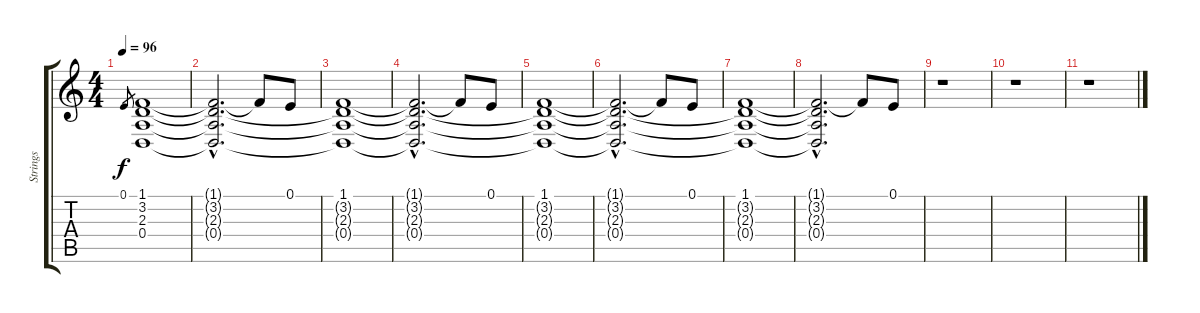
\track ("Strings" "Strings") {instrument stringensemble1}
\staff {score tabs}
\tuning (E4 B3 G3 D3 A2 E2) {hide}
\ts (4 4)
\tempo 96
\clef g2
\ks c
0.1.8{gr dy f} (1.1 3.2 2.3 0.4).1 |
(1.1{hac t} 3.2{hac t} 2.3{hac t} 0.4{hac t}).2{d} 1.1{t}.8 0.1.8 |
(1.1 3.2{t} 2.3{t} 0.4{t}).1 |
(1.1{hac t} 3.2{hac t} 2.3{hac t} 0.4{hac t}).2{d} 1.1{t}.8 0.1.8 |
(1.1 3.2{t} 2.3{t} 0.4{t}).1 |
(1.1{hac t} 3.2{hac t} 2.3{hac t} 0.4{hac t}).2{d} 1.1{t}.8 0.1.8 |
(1.1 3.2{t} 2.3{t} 0.4{t}).1{volume 0} |
(1.1{hac t} 3.2{hac t} 2.3{hac t} 0.4{hac t}).2{d} 1.1{t}.8 0.1.8 |
r.1 |
r.1 |
r.1
